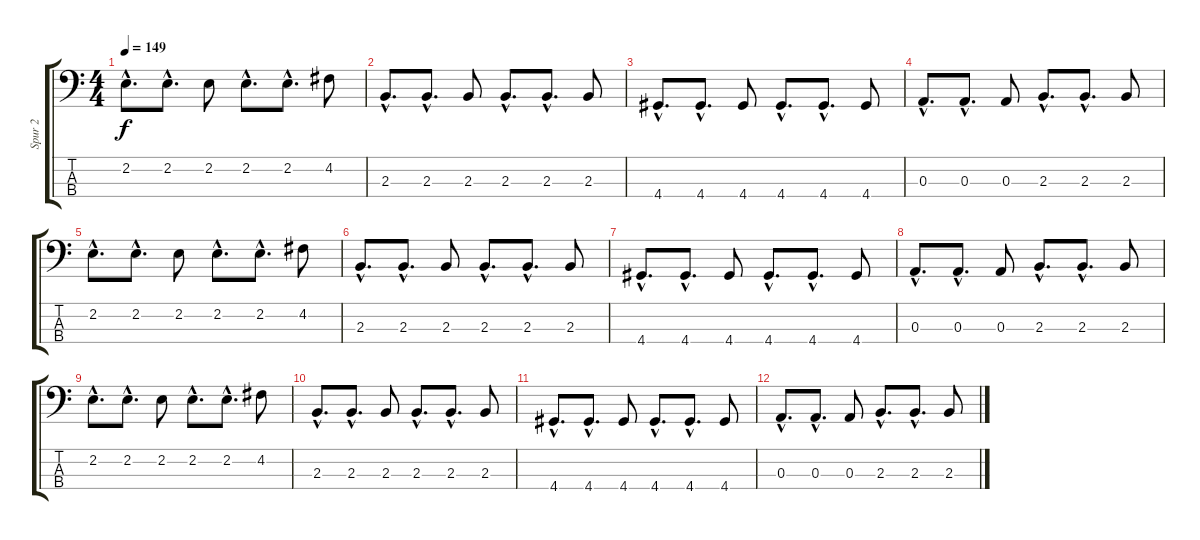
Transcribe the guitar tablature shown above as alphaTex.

\track ("Spur 2" "Spur 2") {instrument electricbassfinger}
\staff {score tabs}
\tuning (G2 D2 A1 E1) {hide}
\ts (4 4)
\tempo 149
\clef f4
\ks c
2.2{hac}.8{d dy f} 2.2{hac}.8{d} 2.2.8 2.2{hac}.8{d} 2.2{hac}.8{d} 4.2.8 |
2.3{hac}.8{d} 2.3{hac}.8{d} 2.3.8 2.3{hac}.8{d} 2.3{hac}.8{d} 2.3.8 |
4.4{hac}.8{d} 4.4{hac}.8{d} 4.4.8 4.4{hac}.8{d} 4.4{hac}.8{d} 4.4.8 |
0.3{hac}.8{d} 0.3{hac}.8{d} 0.3.8 2.3{hac}.8{d} 2.3{hac}.8{d} 2.3.8 |
2.2{hac}.8{d} 2.2{hac}.8{d} 2.2.8 2.2{hac}.8{d} 2.2{hac}.8{d} 4.2.8 |
2.3{hac}.8{d} 2.3{hac}.8{d} 2.3.8 2.3{hac}.8{d} 2.3{hac}.8{d} 2.3.8 |
4.4{hac}.8{d} 4.4{hac}.8{d} 4.4.8 4.4{hac}.8{d} 4.4{hac}.8{d} 4.4.8 |
0.3{hac}.8{d} 0.3{hac}.8{d} 0.3.8 2.3{hac}.8{d} 2.3{hac}.8{d} 2.3.8 |
2.2{hac}.8{d} 2.2{hac}.8{d} 2.2.8 2.2{hac}.8{d} 2.2{hac}.8{d} 4.2.8 |
2.3{hac}.8{d} 2.3{hac}.8{d} 2.3.8 2.3{hac}.8{d} 2.3{hac}.8{d} 2.3.8 |
4.4{hac}.8{d} 4.4{hac}.8{d} 4.4.8 4.4{hac}.8{d} 4.4{hac}.8{d} 4.4.8 |
0.3{hac}.8{d} 0.3{hac}.8{d} 0.3.8 2.3{hac}.8{d} 2.3{hac}.8{d} 2.3.8
